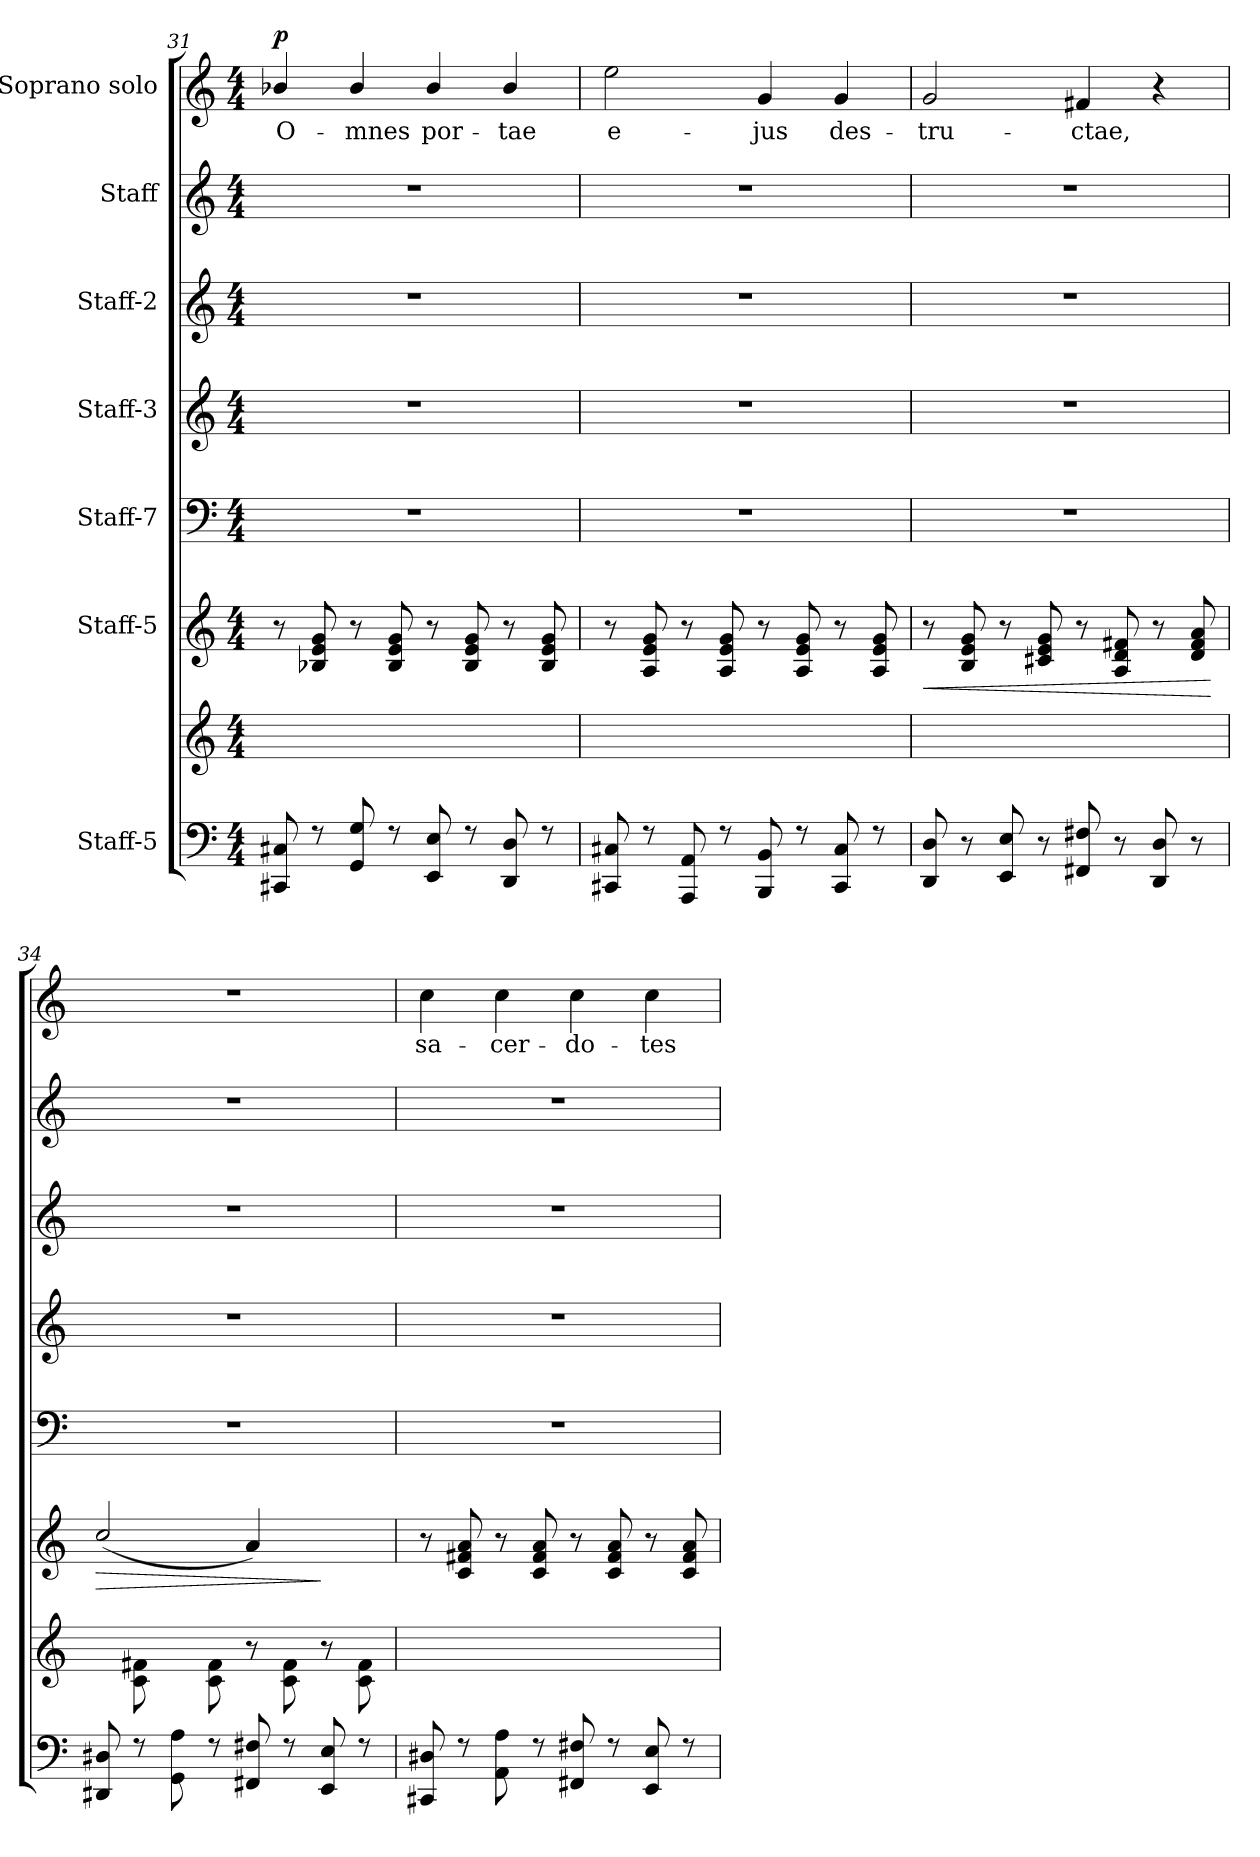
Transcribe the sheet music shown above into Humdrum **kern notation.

**kern	**kern	**kern	**dynam	**kern	**kern	**kern	**kern	**kern	**text	**dynam
*part7	*part7	*part6	*part6	*part5	*part4	*part3	*part2	*part1	*part1	*part1
*staff8	*staff7	*staff6	*staff6	*staff5	*staff4	*staff3	*staff2	*staff1	*staff1	*staff1
*I"Staff-5	*	*I"Staff-5	*	*I"Staff-7	*I"Staff-3	*I"Staff-2	*I"Staff	*I"Soprano solo	*	*
*clefF4	*clefG2	*clefG2	*	*clefF4	*clefG2	*clefG2	*clefG2	*clefG2	*	*
*	*	*	*	*	*ITrd7c12	*	*	*	*	*
*k[]	*k[]	*k[]	*	*k[]	*k[]	*k[]	*k[]	*k[]	*	*
*C:	*C:	*C:	*	*C:	*C:	*C:	*C:	*C:	*	*
*M4/4	*M4/4	*M4/4	*	*M4/4	*M4/4	*M4/4	*M4/4	*M4/4	*	*
=31	=31	=31	=31	=31	=31	=31	=31	=31	=31	=31
*^	*	*	*	*	*	*	*	*	*	*
!	!	!	!	!	!	!	!	!	!	!LO:LY:b	!LO:DY:a
8CC#X/ 8C#X/	1ryy	1ryy	8r	.	1r	1r	1r	1r	4b-X/	O-	p
8r	.	.	8B-X/ 8e/ 8g/	.	.	.	.	.	.	.	.
!	!	!	!	!	!	!	!	!	!	!LO:LY:b	!
8GG/ 8G/	.	.	8r	.	.	.	.	.	4b-/	-mnes	.
8r	.	.	8B-/ 8e/ 8g/	.	.	.	.	.	.	.	.
!	!	!	!	!	!	!	!	!	!	!LO:LY:b	!
8EE/ 8E/	.	.	8r	.	.	.	.	.	4b-/	por-	.
8r	.	.	8B-/ 8e/ 8g/	.	.	.	.	.	.	.	.
!	!	!	!	!	!	!	!	!	!	!LO:LY:b	!
8DD/ 8D/	.	.	8r	.	.	.	.	.	4b-/	-tae	.
8r	.	.	8B-/ 8e/ 8g/	.	.	.	.	.	.	.	.
=32	=32	=32	=32	=32	=32	=32	=32	=32	=32	=32	=32
!	!	!	!	!	!	!	!	!	!	!LO:LY:b	!
8CC#X/ 8C#X/	1ryy	1ryy	8r	.	1r	1r	1r	1r	2ee\	e-	.
8r	.	.	8A/ 8e/ 8g/	.	.	.	.	.	.	.	.
8AAA/ 8AA/	.	.	8r	.	.	.	.	.	.	.	.
8r	.	.	8A/ 8e/ 8g/	.	.	.	.	.	.	.	.
!	!	!	!	!	!	!	!	!	!	!LO:LY:b	!
8BBB/ 8BB/	.	.	8r	.	.	.	.	.	4g/	-jus	.
8r	.	.	8A/ 8e/ 8g/	.	.	.	.	.	.	.	.
!	!	!	!	!	!	!	!	!	!	!LO:LY:b	!
8CC#/ 8C#/	.	.	8r	.	.	.	.	.	4g/	des-	.
8r	.	.	8A/ 8e/ 8g/	.	.	.	.	.	.	.	.
=33	=33	=33	=33	=33	=33	=33	=33	=33	=33	=33	=33
!	!	!	!	!LO:HP:b	!	!	!	!	!	!LO:LY:b	!
8DD/ 8D/	1ryy	1ryy	8r	<	1r	1r	1r	1r	2g/	-tru-	.
8r	.	.	8B/ 8e/ 8g/	.	.	.	.	.	.	.	.
8EE/ 8E/	.	.	8r	.	.	.	.	.	.	.	.
8r	.	.	8c#X/ 8e/ 8g/	.	.	.	.	.	.	.	.
!	!	!	!	!	!	!	!	!	!	!LO:LY:b	!
8FF#X/ 8F#X/	.	.	8r	.	.	.	.	.	4f#X/	-ctae,	.
8r	.	.	8A/ 8d/ 8f#X/	.	.	.	.	.	.	.	.
8DD/ 8D/	.	.	8r	.	.	.	.	.	4r	.	.
8r	.	.	8d/ 8f#/ 8a/	.	.	.	.	.	.	.	.
*v	*v	*	*	*	*	*	*	*	*	*	*
.	.	.	[	.	.	.	.	.	.	.
=34	=34	=34	=34	=34	=34	=34	=34	=34	=34	=34
*^	*	*	*	*	*	*	*	*	*	*
!	!	!	!	!LO:HP:b	!	!	!	!	!	!	!
8DD#X/ 8D#X/	1ryy	8ryy	(>2cc/	>	1r	1r	1r	1r	1r	.	.
8r	.	8c\ 8f#X\	.	.	.	.	.	.	.	.	.
8GG\ 8A\	.	8ryy	.	.	.	.	.	.	.	.	.
8r	.	8c\ 8f#\	.	.	.	.	.	.	.	.	.
8FF#X/ 8F#X/	.	8r	4a/)	.	.	.	.	.	.	.	.
8r	.	8c\ 8f#\	.	.	.	.	.	.	.	.	.
8EE/ 8E/	.	8r	4ryy	]	.	.	.	.	.	.	.
8r	.	8c\ 8f#\	.	.	.	.	.	.	.	.	.
!!LO:LB:g=z
=35	=35	=35	=35	=35	=35	=35	=35	=35	=35	=35	=35
!	!	!	!	!	!	!	!	!	!	!LO:LY:b	!
8CC#X/ 8D#X/	1ryy	1ryy	8r	.	1r	1r	1r	1r	4cc\	sa-	.
8r	.	.	8c/ 8f#X/ 8a/	.	.	.	.	.	.	.	.
!	!	!	!	!	!	!	!	!	!	!LO:LY:b	!
8AA\ 8A\	.	.	8r	.	.	.	.	.	4cc\	-cer-	.
8r	.	.	8c/ 8f#/ 8a/	.	.	.	.	.	.	.	.
!	!	!	!	!	!	!	!	!	!	!LO:LY:b	!
8FF#X/ 8F#X/	.	.	8r	.	.	.	.	.	4cc\	-do-	.
8r	.	.	8c/ 8f#/ 8a/	.	.	.	.	.	.	.	.
!	!	!	!	!	!	!	!	!	!	!LO:LY:b	!
8EE/ 8E/	.	.	8r	.	.	.	.	.	4cc\	-tes	.
8r	.	.	8c/ 8f#/ 8a/	.	.	.	.	.	.	.	.
*v	*v	*	*	*	*	*	*	*	*	*	*
=	=	=	=	=	=	=	=	=	=	=
*-	*-	*-	*-	*-	*-	*-	*-	*-	*-	*-
